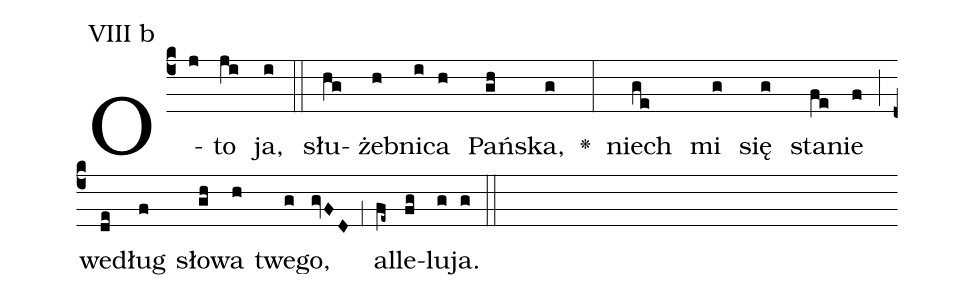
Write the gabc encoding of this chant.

annotation: VIII b;
%%
(c4)O(j)to(ji) ja,(i) (::)
słu(hg)żeb(h)ni(i)ca(h) Pań(gh)ska,(g) <v>\greheightstar</v>(:)
niech(ge) mi(g) się(g) sta(fe)nie(f) (;) (z)
we(de)dług(f) sło(gh)wa(h) twe(g)go,(gvFD) (,1) al(fe~)le(fg)lu(g)ja.(g) (::) (Z)
